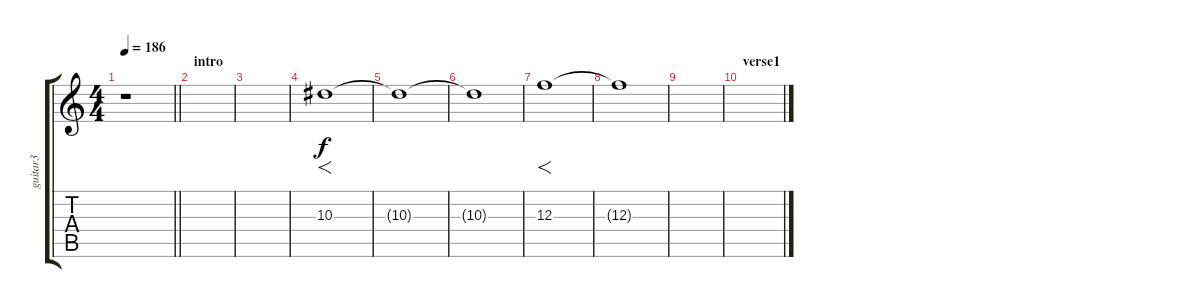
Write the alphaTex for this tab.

\track ("guitar3" "guitar3") {instrument distortionguitar}
\staff {score tabs}
\tuning (D4 A3 F3 C3 G2 C2) {hide}
\ts (4 4)
\tempo 186
\clef g2
\barLineRight lightlight
\ks c
r.1{dy f instrument distortionguitar} |
\section ("" "intro")
|
|
10.3.1{f} |
10.3{t}.1 |
10.3{t}.1 |
12.3.1{f} |
12.3{t}.1 |
|
\section ("" "verse1")
